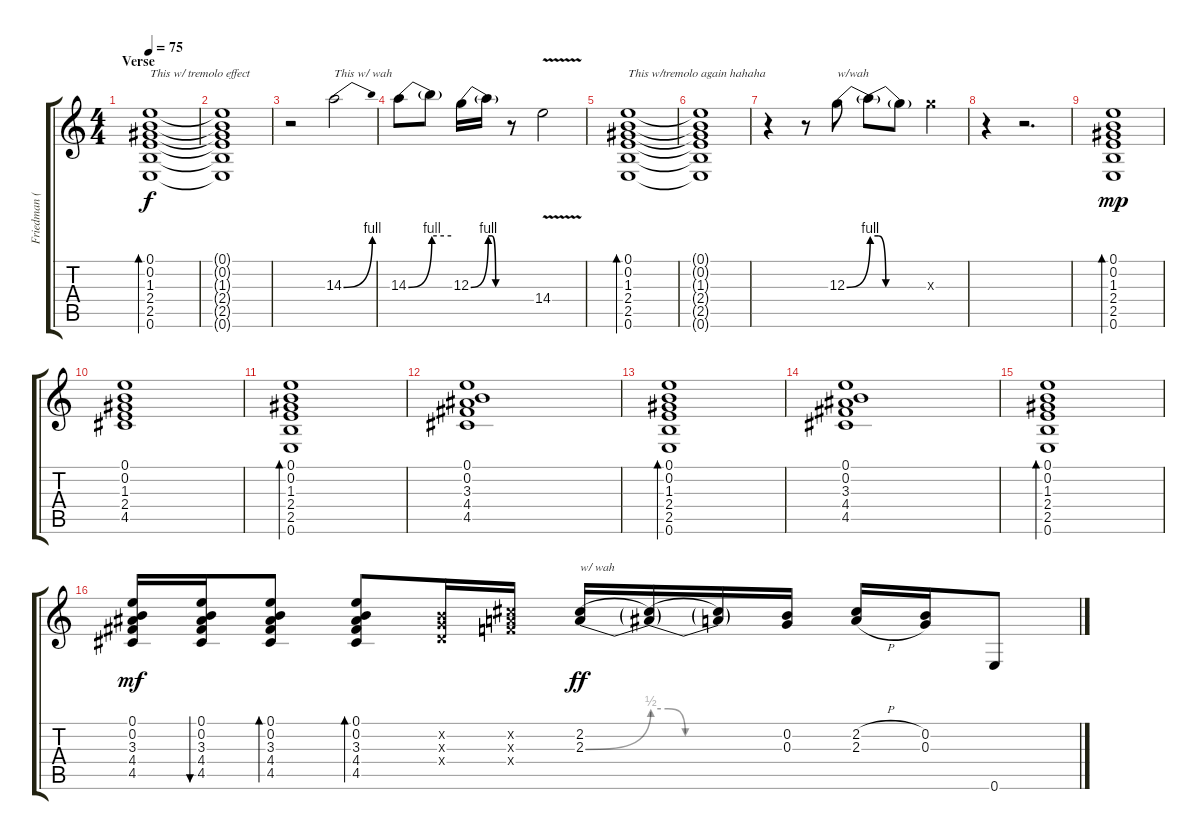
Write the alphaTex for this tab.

\track ("Friedman (Clean fills)" "Friedman (") {instrument overdrivenguitar}
\staff {score tabs}
\tuning (E4 B3 G3 D3 A2 E2) {hide}
\ts (4 4)
\section ("" "Verse ")
\tempo 75
\clef g2
\ks c
(0.1 0.2 1.3 2.4 2.5 0.6).1{bd 60 txt "This w/ tremolo effect" dy f instrument overdrivenguitar} |
(0.1{t} 0.2{t} 1.3{t} 2.4{t} 2.5{t} 0.6{t}).1 |
r.2 14.3{be (bend 0 0 60 4)}.2{txt "This w/ wah" volume 10} |
14.3{be (bend 0 0 60 4)}.8 14.3{be (hold 0 4 60 4) t}.8 12.3{be (bend 0 0 60 4)}.16 12.3{be (custom 0 4 15 4 30 0 60 0) t}.16 r.8 14.4{v}.2 |
(0.1 0.2 1.3 2.4 2.5 0.6).1{bd 60 txt "This w/tremolo again hahaha" volume 4} |
(0.1{t} 0.2{t} 1.3{t} 2.4{t} 2.5{t} 0.6{t}).1 |
r.4 r.8 12.3{be (bend 0 0 60 4)}.8{txt "w/wah" volume 10} 12.3{be (custom 0 4 15 4 30 0 60 0) t}.8 12.3{be (hold 0 0 60 0) t}.8 12.3{x}.4 |
r.4 r.2{d} |
(0.1 0.2 1.3 2.4 2.5 0.6).1{bd 30 dy mp} |
(0.1 0.2 1.3 2.4 4.5).1 |
(0.1 0.2 1.3 2.4 2.5 0.6).1{bd 30} |
(0.1 0.2 3.3 4.4 4.5).1 |
(0.1 0.2 1.3 2.4 2.5 0.6).1{bd 30} |
(0.1 0.2 3.3 4.4 4.5).1 |
(0.1 0.2 1.3 2.4 2.5 0.6).1{bd 30} |
(0.1 0.2 3.3 4.4 4.5).16{dy mf} (0.1 0.2 3.3 4.4 4.5).16{bu 30} (0.1 0.2 3.3 4.4 4.5).8{bd 30} (0.1 0.2 3.3 4.4 4.5).8{bd 30} (0.2{x} 0.3{x} 0.4{x}).16 (2.2{x} 2.3{x} 3.4{x}).16 (2.2{be (hold 0 0 60 0)} 2.3{be (bend 0 0 60 2)}).16{txt "w/ wah" dy ff} (2.2{be (hold 0 0 60 0) t} 2.3{be (custom 0 2 15 2 30 0 60 0) t}).16 (2.2{be (hold 0 0 60 0) t} 2.3{be (hold 0 0 60 0) t}).16 (0.2 0.3).16 (2.2{h} 2.3{h}).16 (0.2 0.3).16 0.6.8
